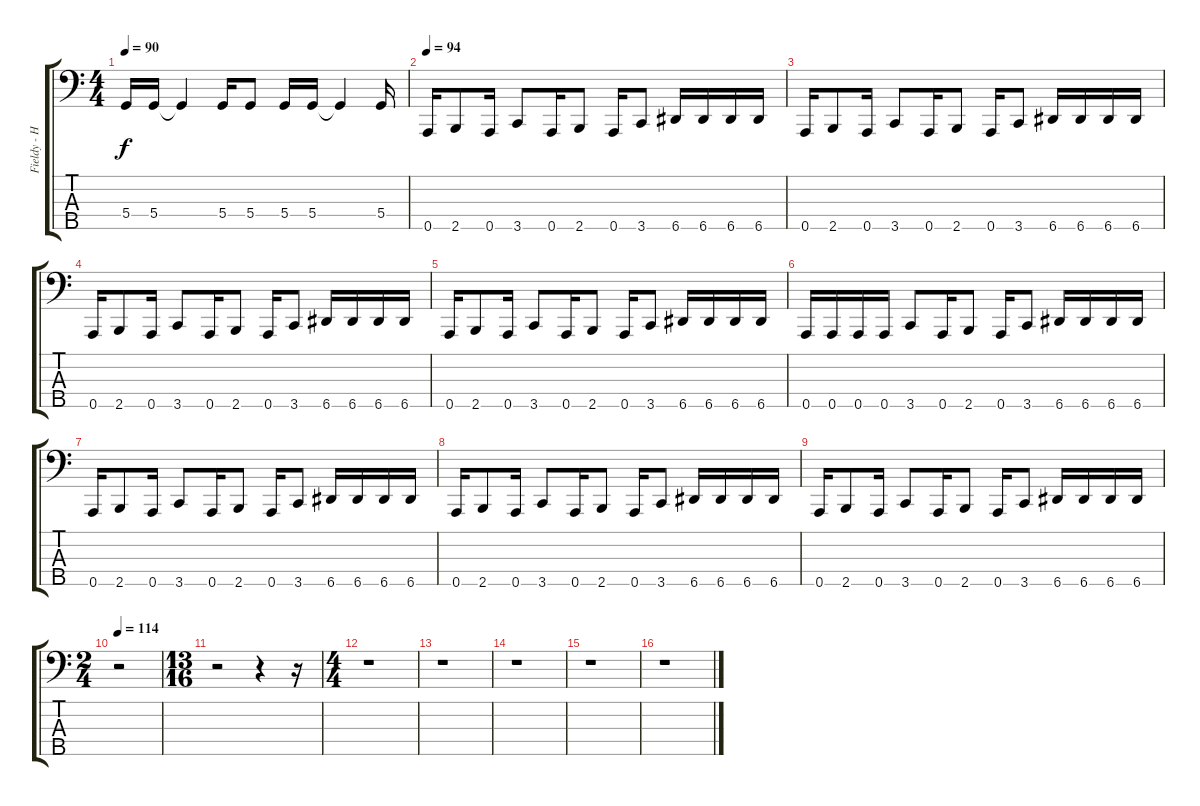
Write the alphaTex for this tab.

\track ("Fieldy - Heavy Slap" "Fieldy - H") {instrument slapbass1}
\staff {score tabs}
\tuning (F2 C2 G1 D1 A0) {hide}
\ts (4 4)
\tempo 90
\clef f4
\ks c
5.4.16{dy f} 5.4.16 5.4{t}.4 5.4.16 5.4.8 5.4.16 5.4.16 5.4{t}.4 5.4.16 |
\tempo 94
0.5.16 2.5.8 0.5.16 3.5.8 0.5.16 2.5.8 0.5.16 3.5.8 6.5.16 6.5.16 6.5.16 6.5.16 |
0.5.16 2.5.8 0.5.16 3.5.8 0.5.16 2.5.8 0.5.16 3.5.8 6.5.16 6.5.16 6.5.16 6.5.16 |
0.5.16 2.5.8 0.5.16 3.5.8 0.5.16 2.5.8 0.5.16 3.5.8 6.5.16 6.5.16 6.5.16 6.5.16 |
0.5.16 2.5.8 0.5.16 3.5.8 0.5.16 2.5.8 0.5.16 3.5.8 6.5.16 6.5.16 6.5.16 6.5.16 |
0.5.16 0.5.16 0.5.16 0.5.16 3.5.8 0.5.16 2.5.8 0.5.16 3.5.8 6.5.16 6.5.16 6.5.16 6.5.16 |
0.5.16 2.5.8 0.5.16 3.5.8 0.5.16 2.5.8 0.5.16 3.5.8 6.5.16 6.5.16 6.5.16 6.5.16 |
0.5.16 2.5.8 0.5.16 3.5.8 0.5.16 2.5.8 0.5.16 3.5.8 6.5.16 6.5.16 6.5.16 6.5.16 |
0.5.16 2.5.8 0.5.16 3.5.8 0.5.16 2.5.8 0.5.16 3.5.8 6.5.16 6.5.16 6.5.16 6.5.16 |
\ts (2 4)
\tempo 114
r.2 |
\ts (13 16)
r.2 r.4 r.16 |
\ts (4 4)
r.1 |
r.1 |
r.1 |
r.1 |
r.1
